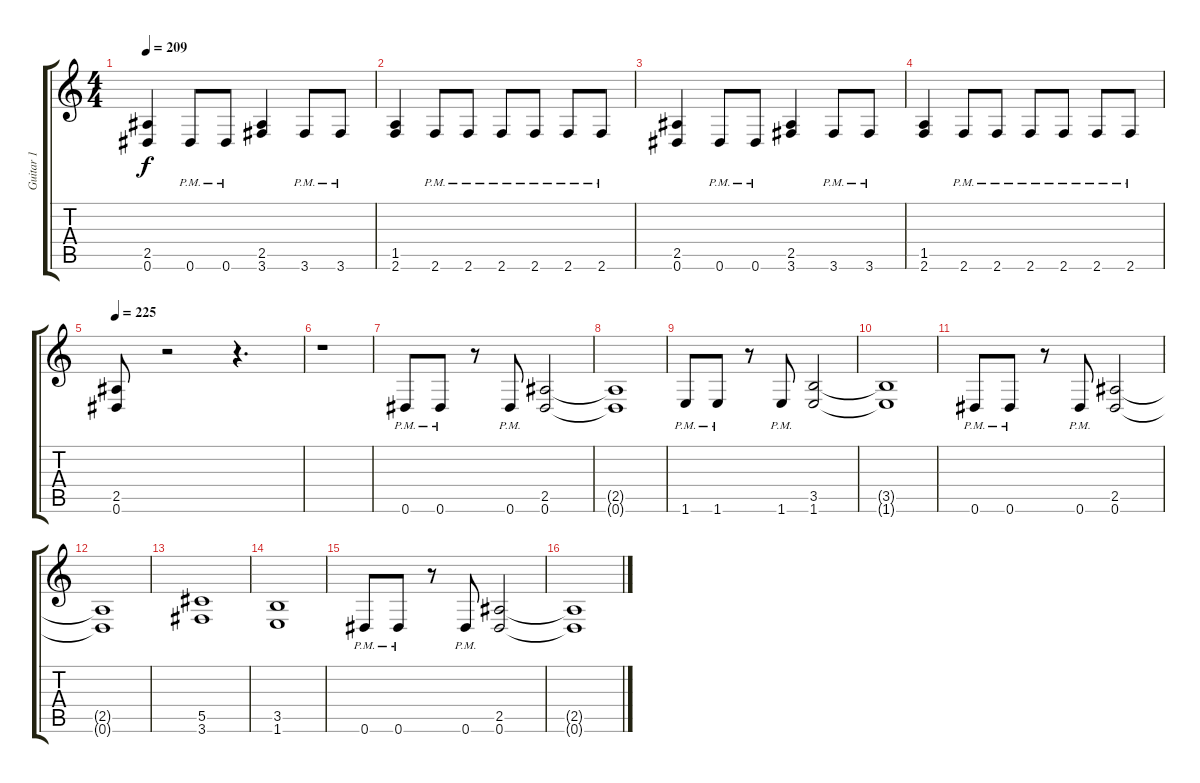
\track ("Guitar 1" "Guitar 1") {instrument distortionguitar}
\staff {score tabs}
\tuning (Eb4 Bb3 Gb3 Db3 Ab2 Eb2) {hide}
\ts (4 4)
\tempo 209
\clef g2
\ks c
(2.5 0.6).4{dy f} 0.6{pm}.8 0.6{pm}.8 (2.5 3.6).4 3.6{pm}.8 3.6{pm}.8 |
(1.5 2.6).4 2.6{pm}.8 2.6{pm}.8 2.6{pm}.8 2.6{pm}.8 2.6{pm}.8 2.6{pm}.8 |
(2.5 0.6).4 0.6{pm}.8 0.6{pm}.8 (2.5 3.6).4 3.6{pm}.8 3.6{pm}.8 |
(1.5 2.6).4 2.6{pm}.8 2.6{pm}.8 2.6{pm}.8 2.6{pm}.8 2.6{pm}.8 2.6{pm}.8 |
\tempo 225
(2.5 0.6).8 r.2 r.4{d} |
r.1 |
0.6{pm}.8 0.6{pm}.8 r.8 0.6{pm}.8 (2.5 0.6).2 |
(2.5{t} 0.6{t}).1 |
1.6{pm}.8 1.6{pm}.8 r.8 1.6{pm}.8 (3.5 1.6).2 |
(3.5{t} 1.6{t}).1 |
0.6{pm}.8 0.6{pm}.8 r.8 0.6{pm}.8 (2.5 0.6).2 |
(2.5{t} 0.6{t}).1 |
(5.5 3.6).1 |
(3.5 1.6).1 |
0.6{pm}.8 0.6{pm}.8 r.8 0.6{pm}.8 (2.5 0.6).2 |
(2.5{t} 0.6{t}).1
